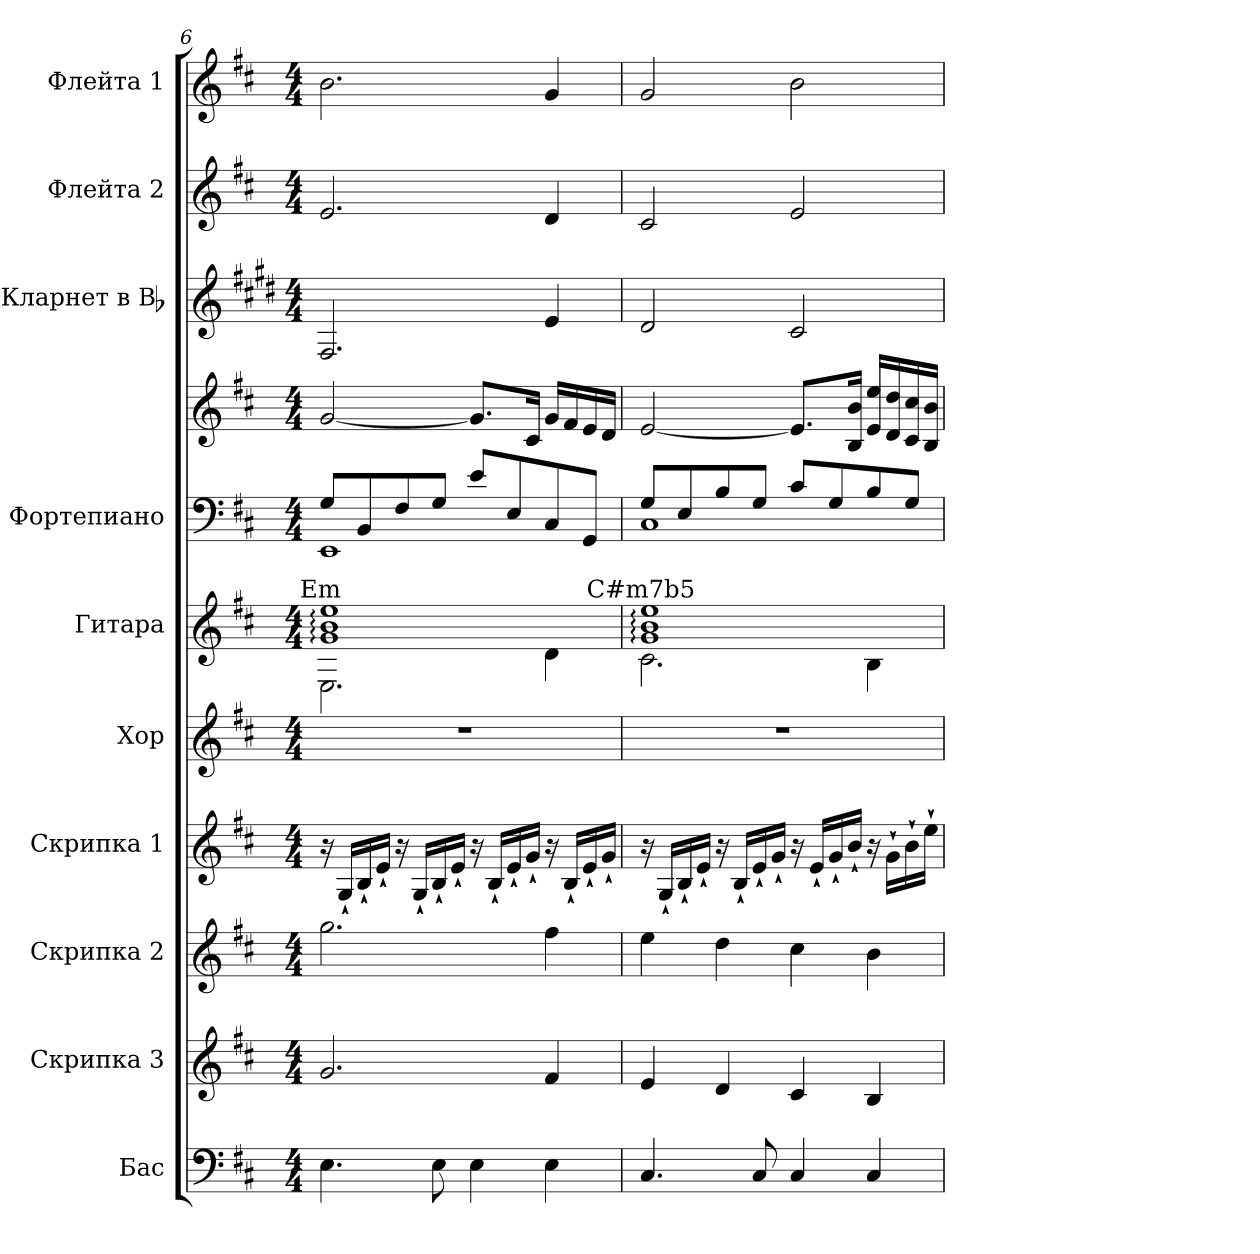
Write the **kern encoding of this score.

**kern	**kern	**kern	**kern	**kern	**kern	**kern	**kern	**kern	**kern	**kern
*part10	*part9	*part8	*part7	*part6	*part5	*part4	*part4	*part3	*part2	*part1
*staff11	*staff10	*staff9	*staff8	*staff7	*staff6	*staff5	*staff4	*staff3	*staff2	*staff1
*I"Бас	*I"Скрипка 3	*I"Скрипка 2	*I"Скрипка 1	*I"Хор	*I"Гитара	*I"Фортепиано	*	*I"Кларнет в Bb	*I"Флейта 2	*I"Флейта 1
*clefF4	*clefG2	*clefG2	*clefG2	*clefG2	*clefG2	*clefF4	*clefG2	*clefG2	*clefG2	*clefG2
*ITrd7c12	*	*	*	*	*ITrd7c12	*	*	*ITrd1c2	*	*
*k[f#c#]	*k[f#c#]	*k[f#c#]	*k[f#c#]	*k[f#c#]	*k[f#c#]	*k[f#c#]	*k[f#c#]	*k[f#c#]	*k[f#c#]	*k[f#c#]
*b:	*b:	*b:	*b:	*b:	*b:	*b:	*b:	*b:	*b:	*b:
*M4/4	*M4/4	*M4/4	*M4/4	*M4/4	*M4/4	*M4/4	*M4/4	*M4/4	*M4/4	*M4/4
=6	=6	=6	=6	=6	=6	=6	=6	=6	=6	=6
*	*	*	*	*	*^	*^	*	*	*	*
!	!	!	!	!	!LO:TX:a:cj:t=Em	!	!	!	!	!	!	!
4.EEi\	2.gi/	2.ggi\	16r	1r	1Gi: 1Bi: 1ei:	2.EEi\	8Gi/L	1EEi	[<2gi/	2.Ei/	2.ei/	2.bi\
.	.	.	16G`i/LL	.	.	.	.	.	.	.	.	.
.	.	.	16B`i/	.	.	.	8BBi/	.	.	.	.	.
.	.	.	16e`i/JJ	.	.	.	.	.	.	.	.	.
.	.	.	16r	.	.	.	8F#i/	.	.	.	.	.
.	.	.	16G`i/LL	.	.	.	.	.	.	.	.	.
8EEi\	.	.	16B`i/	.	.	.	8Gi/J	.	.	.	.	.
.	.	.	16e`i/JJ	.	.	.	.	.	.	.	.	.
4EEi\	.	.	16r	.	.	.	8ei/L	.	8.gi/L]	.	.	.
.	.	.	16B`i/LL	.	.	.	.	.	.	.	.	.
.	.	.	16e`i/	.	.	.	8Ei/	.	.	.	.	.
.	.	.	16g`i/JJ	.	.	.	.	.	16c#i/Jk	.	.	.
4EEi\	4f#i/	4ff#i\	16r	.	.	4Di\	8C#i/	.	16gi/LL	4di/	4di/	4gi/
.	.	.	16B`i/LL	.	.	.	.	.	16f#i/	.	.	.
.	.	.	16e`i/	.	.	.	8GGi/J	.	16ei/	.	.	.
.	.	.	16g`i/JJ	.	.	.	.	.	16di/JJ	.	.	.
!!LO:PB:g=z
=7	=7	=7	=7	=7	=7	=7	=7	=7	=7	=7	=7	=7
!	!	!	!	!	!LO:TX:a:cj:t=C#m7b5	!	!	!	!	!	!	!
4.CC#i/	4ei/	4eei\	16r	1r	1Gi: 1Bi: 1ei:	2.C#i\	8Gi/L	1C#i	[<2ei/	2c#i/	2c#i/	2gi/
.	.	.	16G`i/LL	.	.	.	.	.	.	.	.	.
.	.	.	16B`i/	.	.	.	8Ei/	.	.	.	.	.
.	.	.	16e`i/JJ	.	.	.	.	.	.	.	.	.
.	4di/	4ddi\	16r	.	.	.	8Bi/	.	.	.	.	.
.	.	.	16B`i/LL	.	.	.	.	.	.	.	.	.
8CC#i/	.	.	16e`i/	.	.	.	8Gi/J	.	.	.	.	.
.	.	.	16g`i/JJ	.	.	.	.	.	.	.	.	.
4CC#i/	4c#i/	4cc#i\	16r	.	.	.	8c#i/L	.	8.ei/L]	2Bi/	2ei/	2bi\
.	.	.	16e`i/LL	.	.	.	.	.	.	.	.	.
.	.	.	16g`i/	.	.	.	8Gi/	.	.	.	.	.
.	.	.	16b`i/JJ	.	.	.	.	.	16Bi/ 16biJk	.	.	.
4CC#i/	4Bi/	4bi\	16r	.	.	4BBi\	8Bi/	.	16ei/ 16eeiLL	.	.	.
.	.	.	16g`i\LL	.	.	.	.	.	16di/ 16ddi	.	.	.
.	.	.	16b`i\	.	.	.	8Gi/J	.	16c#i/ 16cc#i	.	.	.
.	.	.	16ee`i\JJ	.	.	.	.	.	16Bi/ 16biJJ	.	.	.
*	*	*	*	*	*v	*v	*	*	*	*	*	*
*	*	*	*	*	*	*v	*v	*	*	*	*
=	=	=	=	=	=	=	=	=	=	=
*-	*-	*-	*-	*-	*-	*-	*-	*-	*-	*-
